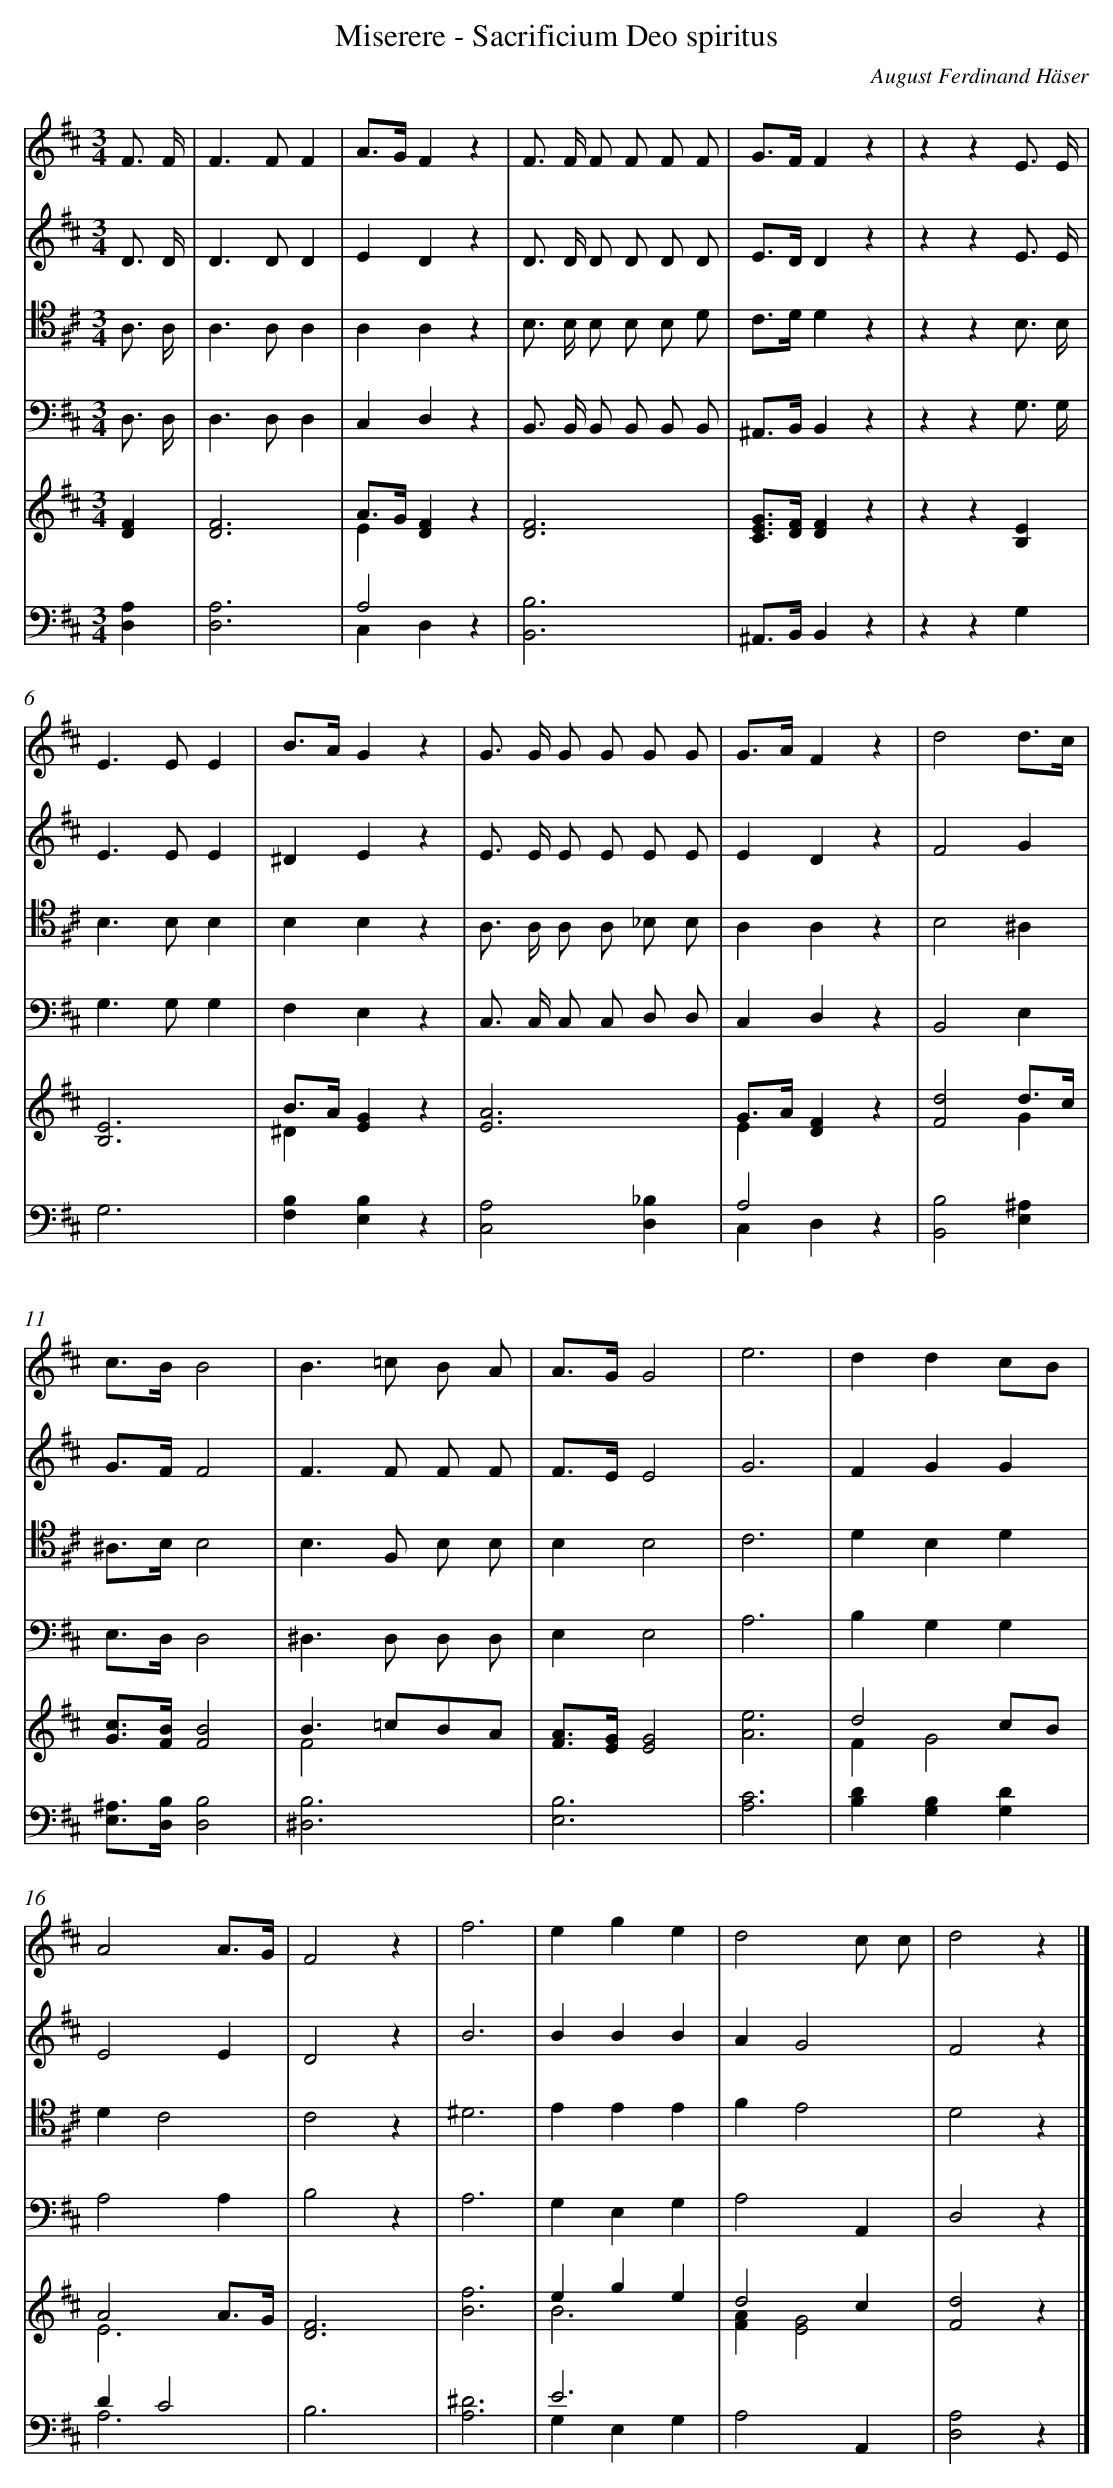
X:1
T: Miserere - Sacrificium Deo spiritus
C: August Ferdinand Häser
L: 1/4
M: 3/4
V: 1 clef=treble
V: 2 clef=treble
V: 3 clef=tenor
V: 4 clef=bass
V: 5 clef=treble
V: 6 clef=bass
K: D
[V:1] F3// F// [I:setbarnb 1]|
[V:2] D3// D// |
[V:3] A,3// A,// |
[V:4] D,3// D,// |
[V:5] [FD] |
[V:6] [A,D,] |
[V:1] F>FF |
[V:2] D>DD |
[V:3] A,>A,A, |
[V:4] D,>D,D, |
[V:5] [F3D3] |
[V:6] [A,3D,3] |
[V:1] A/>G/Fz |
[V:2] EDz |
[V:3] A,A,z |
[V:4] C,D,z |
[V:5] A/>G/[FD]z & Exx |
[V:6] A,2z & C,D,x |
[V:1] F/> F/ F/ F/ F/ F/ |
[V:2] D/> D/ D/ D/ D/ D/ |
[V:3] B,/> B,/ B,/ B,/ B,/ D/ |
[V:4] B,,/> B,,/ B,,/ B,,/ B,,/ B,,/ |
[V:5] [F3D3] |
[V:6] [B,3B,,3] |
[V:1] G/>F/Fz |
[V:2] E/>D/Dz |
[V:3] C/>D/Dz |
[V:4] ^A,,/>B,,/B,,z |
[V:5] [G/E/C/]>[F/D/][FD]z |
[V:6] ^A,,/>B,,/B,,z |
[V:1] zzE3// E// |
[V:2] zzE3// E// |
[V:3] zzB,3// B,// |
[V:4] zzG,3// G,// |
[V:5] zz[EB,] |
[V:6] zzG, |
[V:1] E>EE |
[V:2] E>EE |
[V:3] B,>B,B, |
[V:4] G,>G,G, |
[V:5] [E3B,3] |
[V:6] G,3 |
[V:1] B/>A/Gz |
[V:2] ^DEz |
[V:3] B,B,z |
[V:4] F,E,z |
[V:5] B/>A/[GE]z & ^Dxx |
[V:6] [B,F,][B,E,]z |
[V:1] G/> G/ G/ G/ G/ G/ |
[V:2] E/> E/ E/ E/ E/ E/ |
[V:3] A,/> A,/ A,/ A,/ _B,/ B,/ |
[V:4] C,/> C,/ C,/ C,/ D,/ D,/ |
[V:5] [A3E3] |
[V:6] [A,2C,2][_B,D,] |
[V:1] G/>A/Fz |
[V:2] EDz |
[V:3] A,A,z |
[V:4] C,D,z |
[V:5] G/>A/[FD]z & Exx |
[V:6] A,2z & C,D,x |
[V:1] d2d3//c// |
[V:2] F2G |
[V:3] B,2^A, |
[V:4] B,,2E, |
[V:5] [d2F2]d3//c// & x2G |
[V:6] [B,2B,,2][^A,E,] |
[V:1] c/>B/B2 |
[V:2] G/>F/F2 |
[V:3] ^A,/>B,/B,2 |
[V:4] E,/>D,/D,2 |
[V:5] [c/G/]>[B/F/][B2F2] |
[V:6] [^A,/E,/]>[B,/D,/][B,2D,2] |
[V:1] B>=c B/ A/ |
[V:2] F>F F/ F/ |
[V:3] B,>F, B,/ B,/ |
[V:4] ^D,>D, D,/ D,/ |
[V:5] B>=cB/A/ & F2x |
[V:6] [B,3^D,3] |
[V:1] A/>G/G2 |
[V:2] F/>E/E2 |
[V:3] B,B,2 |
[V:4] E,E,2 |
[V:5] [A/F/]>[G/E/][G2E2] |
[V:6] [B,3E,3] |
[V:1] e3 |
[V:2] G3 |
[V:3] C3 |
[V:4] A,3 |
[V:5] [e3A3] |
[V:6] [C3A,3] |
[V:1] ddc/B/ |
[V:2] FGG |
[V:3] DB,D |
[V:4] B,G,G, |
[V:5] d2c/B/ & FG2 |
[V:6] [DB,][B,G,][DG,] |
[V:1] A2A3//G// |
[V:2] E2E |
[V:3] DC2 |
[V:4] A,2A, |
[V:5] A2A3//G// & E3 |
[V:6] DC2 & A,3 |
[V:1] F2z |
[V:2] D2z |
[V:3] C2z |
[V:4] B,2z |
[V:5] [F3D3] |
[V:6] B,3 |
[V:1] f3 |
[V:2] B3 |
[V:3] ^D3 |
[V:4] A,3 |
[V:5] [f3B3] |
[V:6] [^D3A,3] |
[V:1] ege |
[V:2] BBB |
[V:3] EEE |
[V:4] G,E,G, |
[V:5] ege & B3 |
[V:6] E3 & G,E,G, |
[V:1] d2c/ c/ |
[V:2] AG2 |
[V:3] FE2 |
[V:4] A,2A,, |
[V:5] d2c & [AF][G2E2] |
[V:6] A,2A,, |
[V:1] d2z |]
[V:2] F2z |]
[V:3] D2z |]
[V:4] D,2z |]
[V:5] [d2F2]z |]
[V:6] [A,2D,2]z |]
